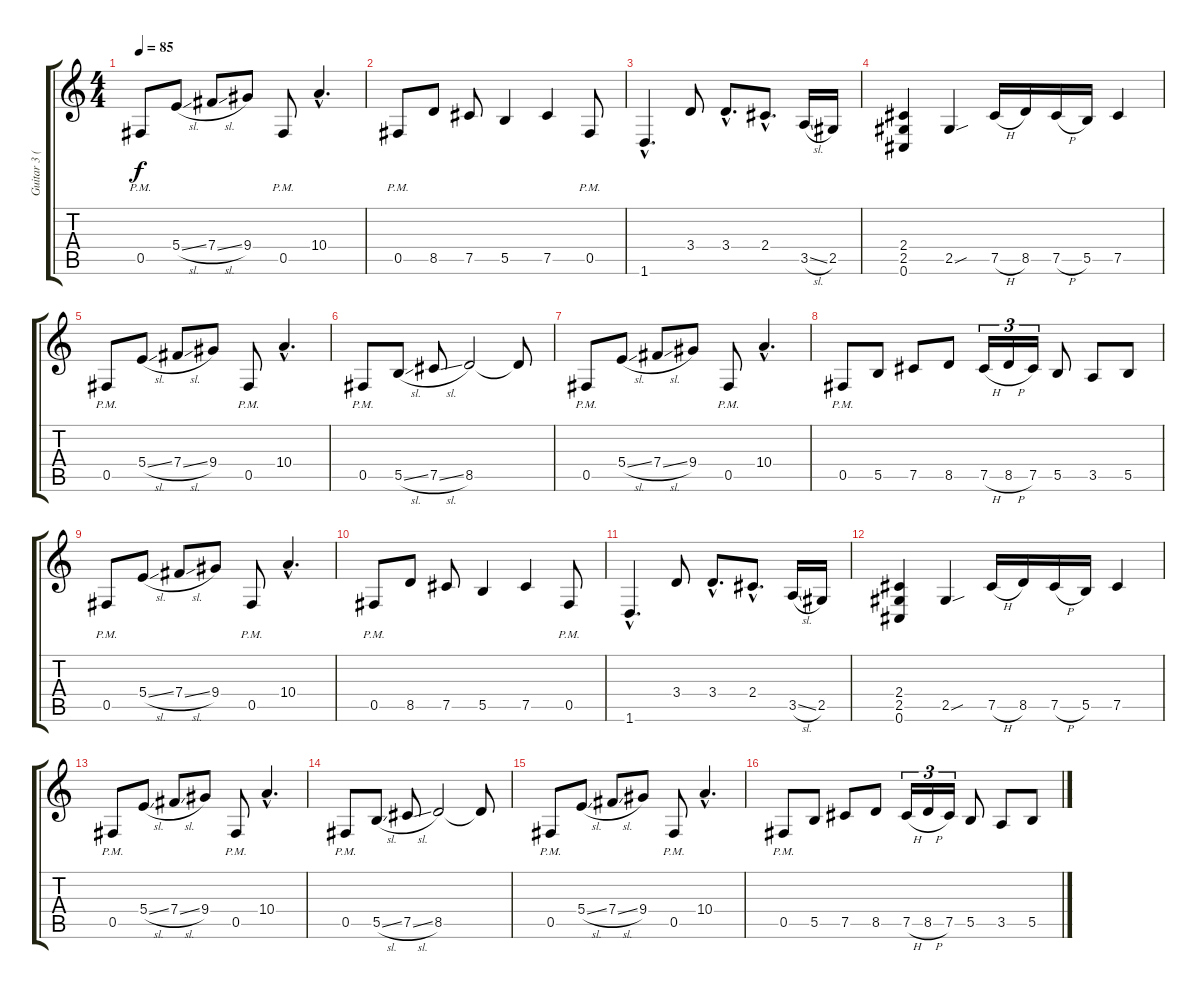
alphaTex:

\track ("Guitar 3 (Distortion)" "Guitar 3 (") {instrument distortionguitar}
\staff {score tabs}
\tuning (Db4 Ab3 E3 B2 Gb2 Db2) {hide}
\ts (4 4)
\tempo 85
\clef g2
\ks c
0.5{pm}.8{dy f} 5.4{sl}.8 7.4{sl}.8 9.4.8 0.5{pm}.8 10.4{hac}.4{d} |
0.5{pm}.8 8.5.8 7.5.8 5.5.4 7.5.4 0.5{pm}.8 |
1.6{hac}.4{d} 3.4.8 3.4{hac}.8{d} 2.4{hac}.8{d} 3.5{sl}.16 2.5.16 |
(2.4 2.5 0.6).4 2.5{sou}.4 7.5{h}.16 8.5.16 7.5{h}.16 5.5.16 7.5.4 |
0.5{pm}.8 5.4{sl}.8 7.4{sl}.8 9.4.8 0.5{pm}.8 10.4{hac}.4{d} |
0.5{pm}.8 5.5{sl}.8 7.5{sl}.8 8.5.2 8.5{t}.8 |
0.5{pm}.8 5.4{sl}.8 7.4{sl}.8 9.4.8 0.5{pm}.8 10.4{hac}.4{d} |
0.5{pm}.8 5.5.8 7.5.8 8.5.8 7.5{h}.16{tu (3 2)} 8.5{h}.16{tu (3 2)} 7.5.16{tu (3 2)} 5.5.8 3.5.8 5.5.8 |
0.5{pm}.8 5.4{sl}.8 7.4{sl}.8 9.4.8 0.5{pm}.8 10.4{hac}.4{d} |
0.5{pm}.8 8.5.8 7.5.8 5.5.4 7.5.4 0.5{pm}.8 |
1.6{hac}.4{d} 3.4.8 3.4{hac}.8{d} 2.4{hac}.8{d} 3.5{sl}.16 2.5.16 |
(2.4 2.5 0.6).4 2.5{sou}.4 7.5{h}.16 8.5.16 7.5{h}.16 5.5.16 7.5.4 |
0.5{pm}.8 5.4{sl}.8 7.4{sl}.8 9.4.8 0.5{pm}.8 10.4{hac}.4{d} |
0.5{pm}.8 5.5{sl}.8 7.5{sl}.8 8.5.2 8.5{t}.8 |
0.5{pm}.8 5.4{sl}.8 7.4{sl}.8 9.4.8 0.5{pm}.8 10.4{hac}.4{d} |
0.5{pm}.8 5.5.8 7.5.8 8.5.8 7.5{h}.16{tu (3 2)} 8.5{h}.16{tu (3 2)} 7.5.16{tu (3 2)} 5.5.8 3.5.8 5.5.8
